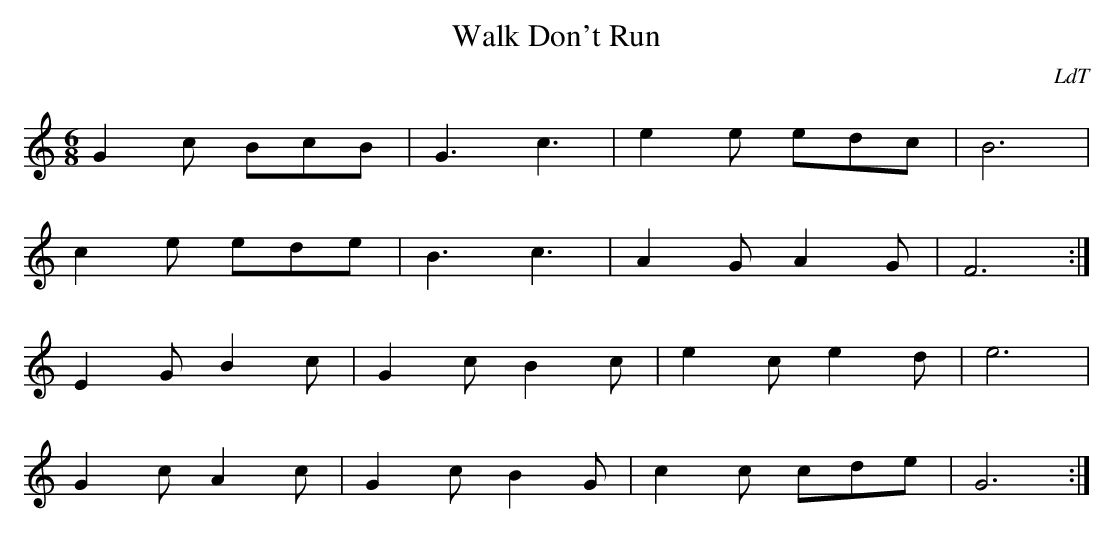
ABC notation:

X:1
T:Walk Don't Run
C:LdT
M:6/8
L:1/8
K:Gmix
G2 c BcB | G3 c3 | e2 e edc | B6 |
c2 e ede | B3 c3 | A2 G A2 G | F6 :|
E2 G B2 c | G2 c B2 c | e2 c e2 d | e6 |
G2 c A2 c | G2 c B2 G | c2 c cde | G6 :|
